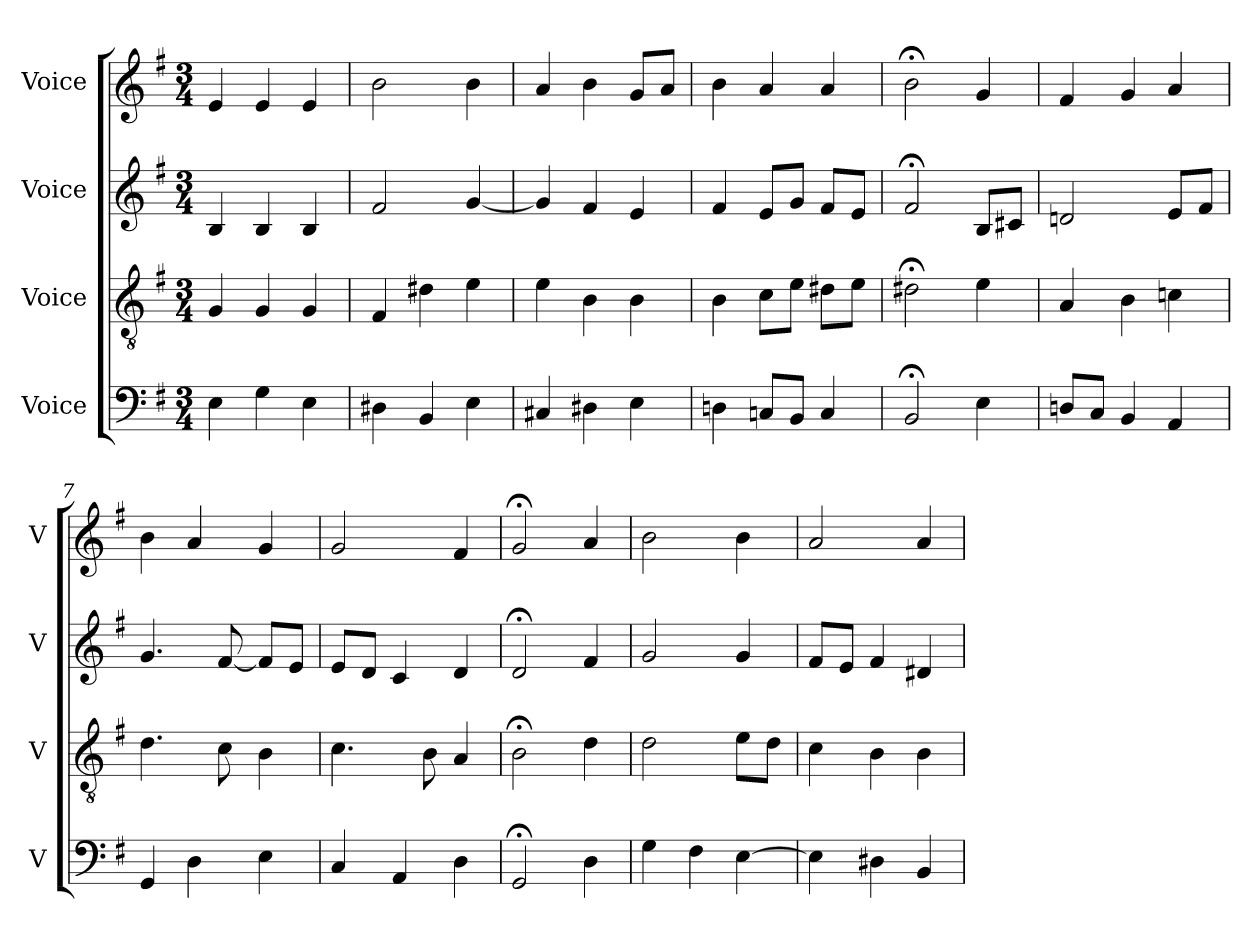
**kern	**kern	**kern	**kern
*part4	*part3	*part2	*part1
*staff4	*staff3	*staff2	*staff1
*I"Voice	*I"Voice	*I"Voice	*I"Voice
*I'V	*I'V	*I'V	*I'V
*clefF4	*clefGv2	*clefG2	*clefG2
*k[f#]	*k[f#]	*k[f#]	*k[f#]
*M3/4	*M3/4	*M3/4	*M3/4
*MM100	*MM100	*MM100	*MM100
=1	=1	=1	=1
4E\	4G/	4B/	4e/
4G\	4G/	4B/	4e/
4E\	4G/	4B/	4e/
=2	=2	=2	=2
4D#X\	4F#/	2f#/	2b\
4BB/	4d#X\	.	.
4E\	4e\	[4g/	4b\
=3	=3	=3	=3
4C#X/	4e\	4g/]	4a/
4D#X\	4B\	4f#/	4b\
4E\	4B\	4e/	8g/L
.	.	.	8a/J
=4	=4	=4	=4
4Dn\	4B\	4f#/	4b\
8Cn/L	8c\L	8e/L	4a/
8BB/J	8e\J	8g/J	.
4C/	8d#X\L	8f#/L	4a/
.	8e\J	8e/J	.
=5	=5	=5	=5
2BB;/	2d#X;\	2f#;/	2b;\
4E\	4e\	8B/L	4g/
.	.	8c#X/J	.
=6	=6	=6	=6
8Dn/L	4A/	2dn/	4f#/
8C/J	.	.	.
4BB/	4B\	.	4g/
4AA/	4cn\	8e/L	4a/
.	.	8f#/J	.
!!LO:LB:g=z
=7	=7	=7	=7
4GG/	4.d\	4.g/	4b\
4D\	.	.	4a/
.	8c\	[8f#/	.
4E\	4B\	8f#/L]	4g/
.	.	8e/J	.
=8	=8	=8	=8
4C/	4.c\	8e/L	2g/
.	.	8d/J	.
4AA/	.	4c/	.
.	8B\	.	.
4D\	4A/	4d/	4f#/
=9	=9	=9	=9
2GG;/	2B;\	2d;/	2g;/
4D\	4d\	4f#/	4a/
=10	=10	=10	=10
4G\	2d\	2g/	2b\
4F#\	.	.	.
[4E\	8e\L	4g/	4b\
.	8d\J	.	.
=11	=11	=11	=11
4E\]	4c\	8f#/L	2a/
.	.	8e/J	.
4D#X\	4B\	4f#/	.
4BB/	4B\	4d#X/	4a/
=	=	=	=
*-	*-	*-	*-
